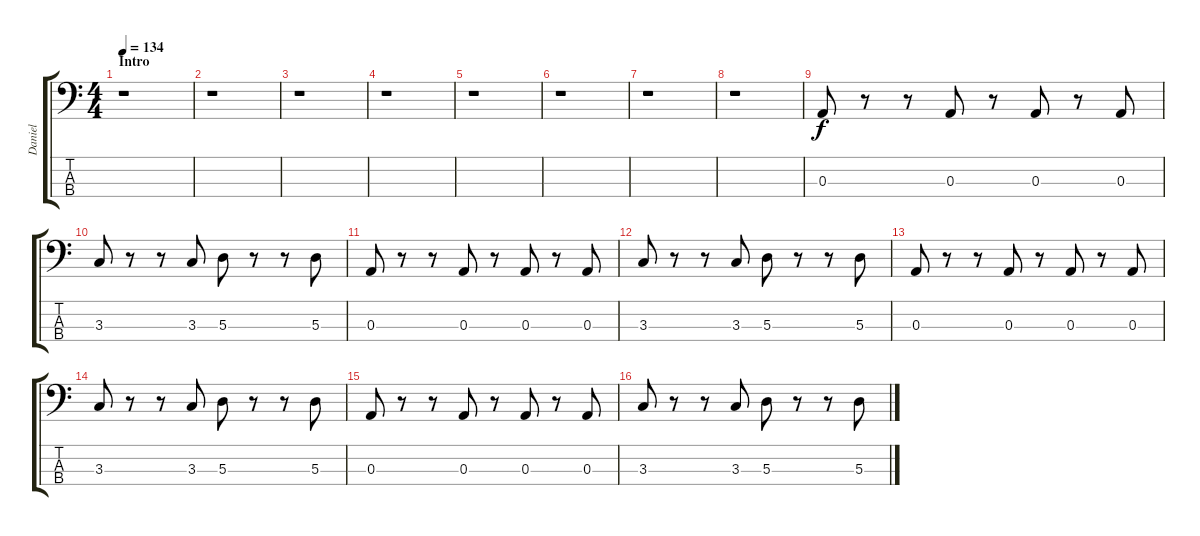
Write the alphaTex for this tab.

\track ("Daniel" "Daniel") {instrument slapbass2}
\staff {score tabs}
\tuning (G2 D2 A1 E1) {hide}
\ts (4 4)
\section ("" "Intro")
\tempo 134
\clef f4
\ks c
r.1{dy f instrument slapbass2} |
r.1 |
r.1 |
r.1 |
r.1 |
r.1 |
r.1 |
r.1 |
0.3.8 r.8 r.8 0.3.8 r.8 0.3.8 r.8 0.3.8 |
3.3.8 r.8 r.8 3.3.8 5.3.8 r.8 r.8 5.3.8 |
0.3.8 r.8 r.8 0.3.8 r.8 0.3.8 r.8 0.3.8 |
3.3.8 r.8 r.8 3.3.8 5.3.8 r.8 r.8 5.3.8 |
0.3.8 r.8 r.8 0.3.8 r.8 0.3.8 r.8 0.3.8 |
3.3.8 r.8 r.8 3.3.8 5.3.8 r.8 r.8 5.3.8 |
0.3.8 r.8 r.8 0.3.8 r.8 0.3.8 r.8 0.3.8 |
3.3.8 r.8 r.8 3.3.8 5.3.8 r.8 r.8 5.3.8
